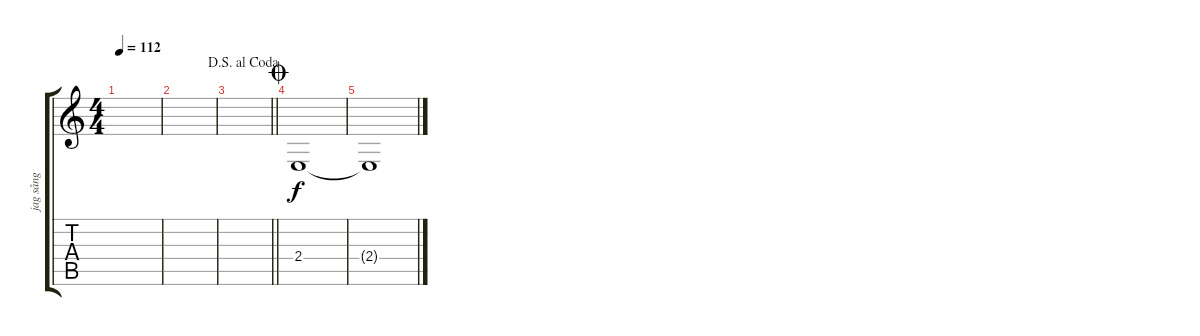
\track ("jag sång" "jag sång") {instrument clarinet}
\staff {score tabs}
\tuning (E4 B3 G3 D3 A2 E2) {hide}
\ts (4 4)
\tempo 112
\clef g2
\ks c
|
|
\jump dalsegnoalcoda
\barLineRight lightlight
|
\jump coda
2.4.1 |
2.4{t}.1
